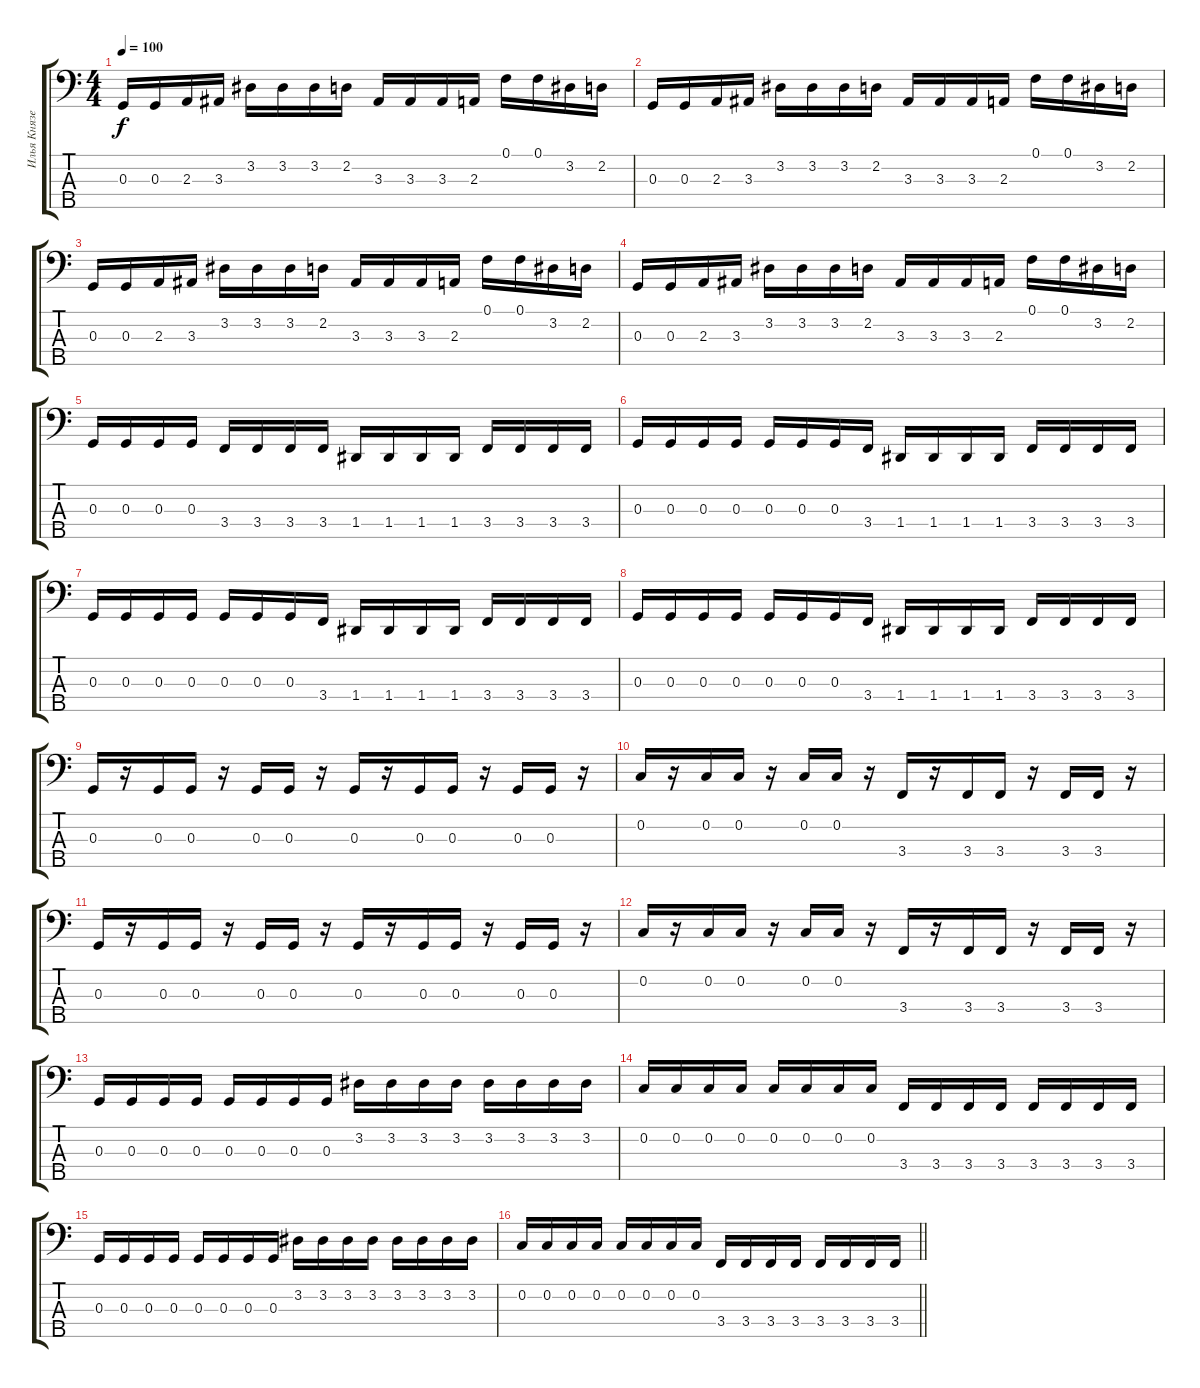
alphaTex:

\track ("Илья Князев (5 стр)" "Илья Князе") {instrument electricbassfinger}
\staff {score tabs}
\tuning (F2 C2 G1 D1 A0) {hide}
\ts (4 4)
\tempo 100
\clef f4
\ks c
0.3.16{dy f} 0.3.16 2.3.16 3.3.16 3.2.16 3.2.16 3.2.16 2.2.16 3.3.16 3.3.16 3.3.16 2.3.16 0.1.16 0.1.16 3.2.16 2.2.16 |
0.3.16 0.3.16 2.3.16 3.3.16 3.2.16 3.2.16 3.2.16 2.2.16 3.3.16 3.3.16 3.3.16 2.3.16 0.1.16 0.1.16 3.2.16 2.2.16 |
0.3.16 0.3.16 2.3.16 3.3.16 3.2.16 3.2.16 3.2.16 2.2.16 3.3.16 3.3.16 3.3.16 2.3.16 0.1.16 0.1.16 3.2.16 2.2.16 |
0.3.16 0.3.16 2.3.16 3.3.16 3.2.16 3.2.16 3.2.16 2.2.16 3.3.16 3.3.16 3.3.16 2.3.16 0.1.16 0.1.16 3.2.16 2.2.16 |
0.3.16 0.3.16 0.3.16 0.3.16 3.4.16 3.4.16 3.4.16 3.4.16 1.4.16 1.4.16 1.4.16 1.4.16 3.4.16 3.4.16 3.4.16 3.4.16 |
0.3.16 0.3.16 0.3.16 0.3.16 0.3.16 0.3.16 0.3.16 3.4.16 1.4.16 1.4.16 1.4.16 1.4.16 3.4.16 3.4.16 3.4.16 3.4.16 |
0.3.16 0.3.16 0.3.16 0.3.16 0.3.16 0.3.16 0.3.16 3.4.16 1.4.16 1.4.16 1.4.16 1.4.16 3.4.16 3.4.16 3.4.16 3.4.16 |
0.3.16 0.3.16 0.3.16 0.3.16 0.3.16 0.3.16 0.3.16 3.4.16 1.4.16 1.4.16 1.4.16 1.4.16 3.4.16 3.4.16 3.4.16 3.4.16 |
0.3.16 r.16 0.3.16 0.3.16 r.16 0.3.16 0.3.16 r.16 0.3.16 r.16 0.3.16 0.3.16 r.16 0.3.16 0.3.16 r.16 |
0.2.16 r.16 0.2.16 0.2.16 r.16 0.2.16 0.2.16 r.16 3.4.16 r.16 3.4.16 3.4.16 r.16 3.4.16 3.4.16 r.16 |
0.3.16 r.16 0.3.16 0.3.16 r.16 0.3.16 0.3.16 r.16 0.3.16 r.16 0.3.16 0.3.16 r.16 0.3.16 0.3.16 r.16 |
0.2.16 r.16 0.2.16 0.2.16 r.16 0.2.16 0.2.16 r.16 3.4.16 r.16 3.4.16 3.4.16 r.16 3.4.16 3.4.16 r.16 |
0.3.16 0.3.16 0.3.16 0.3.16 0.3.16 0.3.16 0.3.16 0.3.16 3.2.16 3.2.16 3.2.16 3.2.16 3.2.16 3.2.16 3.2.16 3.2.16 |
0.2.16 0.2.16 0.2.16 0.2.16 0.2.16 0.2.16 0.2.16 0.2.16 3.4.16 3.4.16 3.4.16 3.4.16 3.4.16 3.4.16 3.4.16 3.4.16 |
0.3.16 0.3.16 0.3.16 0.3.16 0.3.16 0.3.16 0.3.16 0.3.16 3.2.16 3.2.16 3.2.16 3.2.16 3.2.16 3.2.16 3.2.16 3.2.16 |
\barLineRight lightlight
0.2.16 0.2.16 0.2.16 0.2.16 0.2.16 0.2.16 0.2.16 0.2.16 3.4.16 3.4.16 3.4.16 3.4.16 3.4.16 3.4.16 3.4.16 3.4.16
